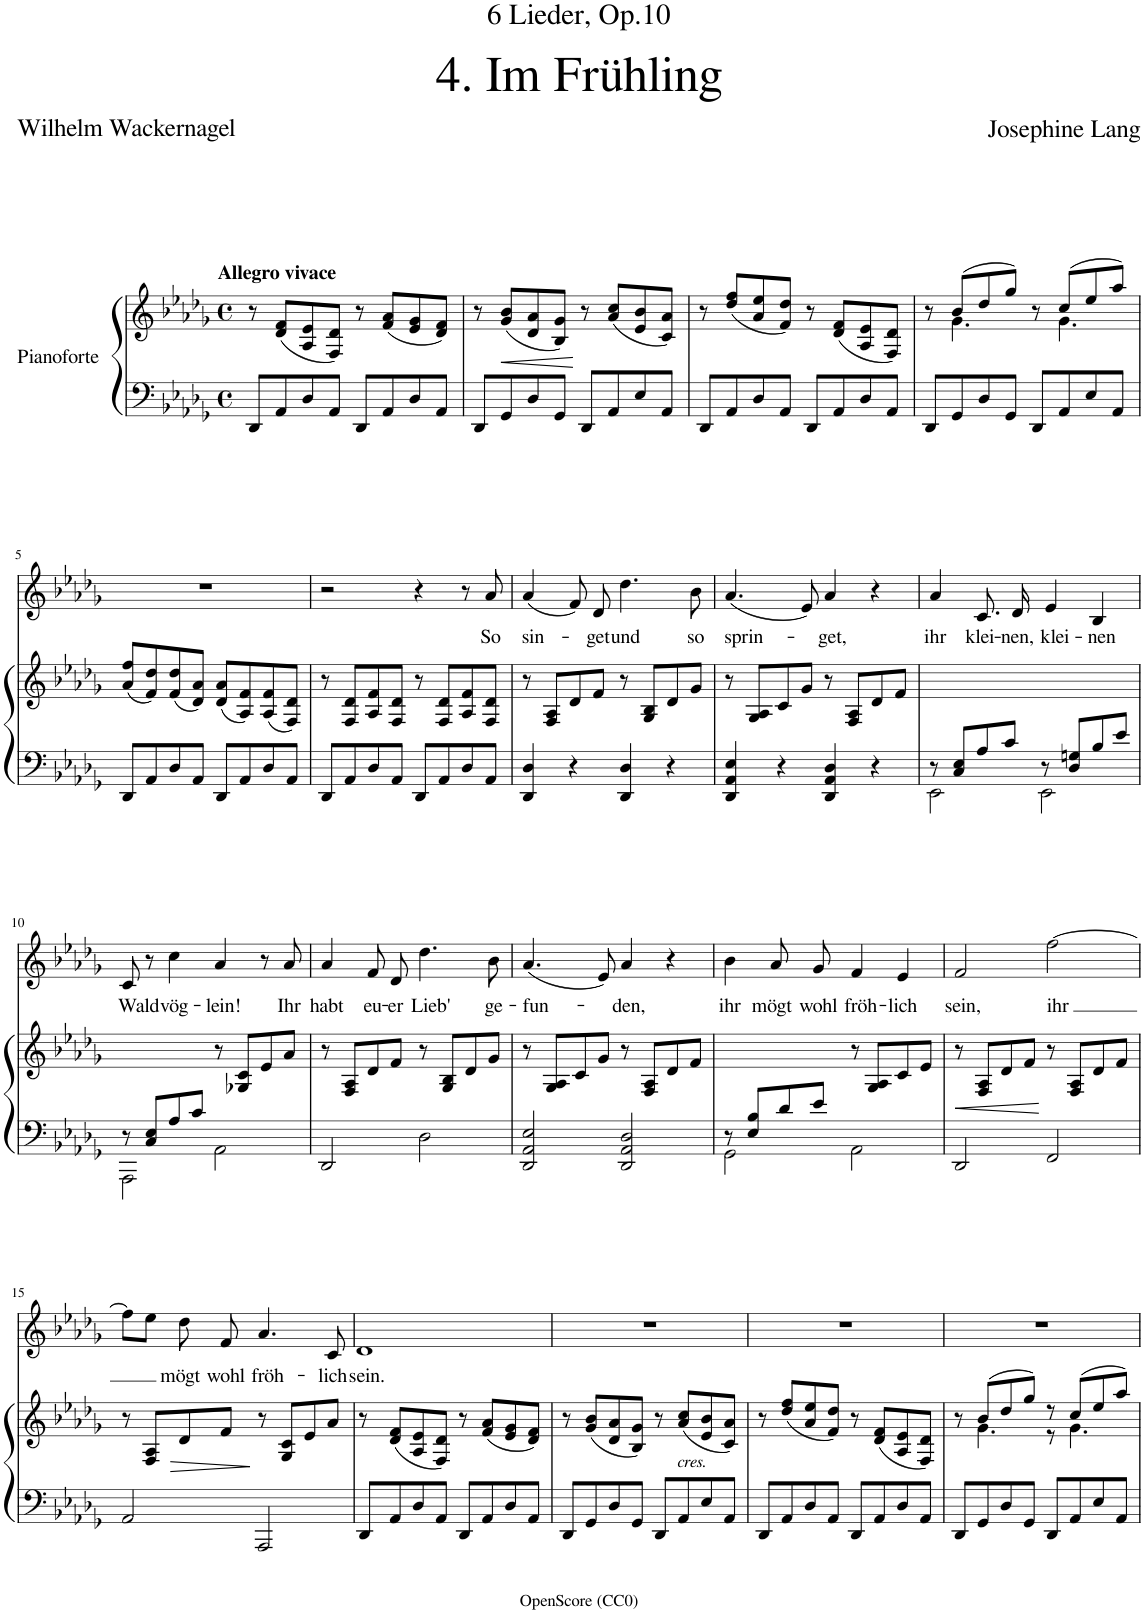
**kern	**kern	**dynam	**kern	**text
*part2	*part2	*part2	*part1	*part1
*staff3	*staff2	*staff2/3	*staff1	*staff1
*I"Pianoforte	*	*	*I"Singstimme Voice	*
*I'Pno	*	*	*	*
*clefF4	*clefG2	*	*clefG2	*
*k[b-e-a-d-g-]	*k[b-e-a-d-g-]	*	*k[b-e-a-d-g-]	*
*M4/4	*M4/4	*	*M4/4	*
*met(c)	*met(c)	*	*met(c)	*
=1	=1	=1	=1	=1
!	!	!	!LO:TX:a:B:t=Allegro vivace	!
8DD-/L	8r	.	1r	.
8AA-/	(8d-/ 8f/L	.	.	.
8D-/	8A-/ 8e-/	.	.	.
8AA-/J	8F/ 8d-/J)	.	.	.
8DD-/L	8r	.	.	.
8AA-/	(8f/ 8a-/L	.	.	.
8D-/	8e-/ 8g-/	.	.	.
8AA-/J	8d-/ 8f/J)	.	.	.
=2	=2	=2	=2	=2
8DD-/L	8r	.	1r	.
!	!	!LO:HP:b	!	!
8GG-/	(8g-/ 8b-/L	<	.	.
8D-/	8d-/ 8a-/	.	.	.
8GG-/J	8B-/ 8g-/J)	.	.	.
8DD-/L	8r	[	.	.
8AA-/	(8a-/ 8cc/L	.	.	.
8E-/	8e-/ 8b-/	.	.	.
8AA-/J	8c/ 8a-/J)	.	.	.
=3	=3	=3	=3	=3
8DD-/L	8r	.	1r	.
8AA-/	(8dd-/ 8ff/L	.	.	.
8D-/	8a-/ 8ee-/	.	.	.
8AA-/J	8f/ 8dd-/J)	.	.	.
8DD-/L	8r	.	.	.
8AA-/	(8d-/ 8f/L	.	.	.
8D-/	8A-/ 8e-/	.	.	.
8AA-/J	8F/ 8d-/J)	.	.	.
=4	=4	=4	=4	=4
*	*^	*	*	*
8DD-/L	8r	8ryy	.	1r	.
8GG-/	(8b-/L	4.g-\	.	.	.
8D-/	8dd-/	.	.	.	.
8GG-/J	8gg-/J)	.	.	.	.
8DD-/L	8r	8ryy	.	.	.
8AA-/	(8cc/L	4.g-\	.	.	.
8E-/	8ee-/	.	.	.	.
8AA-/J	8aa-/J)	.	.	.	.
*	*v	*v	*	*	*
!!LO:LB:g=z
=5	=5	=5	=5	=5
8DD-/L	(8a-/ 8ff/L	.	1r	.
8AA-/	8f/ 8dd-/)	.	.	.
8D-/	(8f/ 8dd-/	.	.	.
8AA-/J	8d-/ 8a-/J)	.	.	.
8DD-/L	(8d-/ 8a-/L	.	.	.
8AA-/	8A-/ 8f/)	.	.	.
8D-/	(8A-/ 8f/	.	.	.
8AA-/J	8F/ 8d-/J)	.	.	.
=6	=6	=6	=6	=6
8DD-/L	8r	.	2r	.
8AA-/	8F/ 8d-/L	.	.	.
8D-/	8A-/ 8f/	.	.	.
8AA-/J	8F/ 8d-/J	.	.	.
8DD-/L	8r	.	4r	.
8AA-/	8F/ 8d-/L	.	.	.
8D-/	8A-/ 8f/	.	8r	.
!	!	!	!	!LO:LY:b
8AA-/J	8F/ 8d-/J	.	8a-/	So
=7	=7	=7	=7	=7
!	!	!	!	!LO:LY:b
4DD-/ 4D-/	8r	.	(4a-/	sin-
.	8F/ 8A-/L	.	.	.
4r	8d-/	.	8f/)	.
!	!	!	!	!LO:LY:b
.	8f/J	.	8d-/	-get
!	!	!	!	!LO:LY:b
4DD-/ 4D-/	8r	.	4.dd-\	und
.	8G-/ 8B-/L	.	.	.
4r	8d-/	.	.	.
!	!	!	!	!LO:LY:b
.	8g-/J	.	8b-\	so
=8	=8	=8	=8	=8
!	!	!	!	!LO:LY:b
4DD-/ 4AA-/ 4E-/	8r	.	(4.a-/	sprin-
.	8G-/ 8A-/L	.	.	.
4r	8c/	.	.	.
.	8g-/J	.	8e-/)	.
!	!	!	!	!LO:LY:b
4DD-/ 4AA-/ 4D-/	8r	.	4a-/	-get,
.	8F/ 8A-/L	.	.	.
4r	8d-/	.	4r	.
.	8f/J	.	.	.
=9	=9	=9	=9	=9
*^	*	*	*	*
!	!	!	!	!	!LO:LY:b
8ryy	2EE-\	8r	.	4a-/	ihr
8C/ 8E-/L	.	4.ryy	.	.	.
!	!	!	!	!	!LO:LY:b
8A-/	.	.	.	8.c/	klei-
8c/J	.	.	.	.	.
!	!	!	!	!	!LO:LY:b
.	.	.	.	16d-/	-nen,
!	!	!	!	!	!LO:LY:b
8ryy	2EE-\	8r	.	4e-/	klei-
8D-/ 8Gn/L	.	4.ryy	.	.	.
!	!	!	!	!	!LO:LY:b
8B-/	.	.	.	4B-/	-nen
8e-/J	.	.	.	.	.
!!LO:LB:g=z
=10	=10	=10	=10	=10	=10
!	!	!	!	!	!LO:LY:b
8ryy	2AAA-\	8r	.	8c/	Wald-
8C/ 8E-/L	.	4.ryy	.	8r	.
!	!	!	!	!	!LO:LY:b
8A-/	.	.	.	4cc\	-vög-
8c/J	.	.	.	.	.
!	!	!	!	!	!LO:LY:b
2ryy	2AA-\	8r	.	4a-/	-lein!
.	.	8G-X/ 8c/L	.	.	.
.	.	8e-/	.	8r	.
!	!	!	!	!	!LO:LY:b
.	.	8a-/J	.	8a-/	Ihr
*v	*v	*	*	*	*
=11	=11	=11	=11	=11
!	!	!	!	!LO:LY:b
2DD-/	8r	.	4a-/	habt
.	8F/ 8A-/L	.	.	.
!	!	!	!	!LO:LY:b
.	8d-/	.	8f/	eu-
!	!	!	!	!LO:LY:b
.	8f/J	.	8d-/	-er
!	!	!	!	!LO:LY:b
2D-\	8r	.	4.dd-\	Lieb'
.	8G-/ 8B-/L	.	.	.
.	8d-/	.	.	.
!	!	!	!	!LO:LY:b
.	8g-/J	.	8b-\	ge-
=12	=12	=12	=12	=12
!	!	!	!	!LO:LY:b
2DD-/ 2AA-/ 2E-/	8r	.	(4.a-/	-fun-
.	8G-/ 8A-/L	.	.	.
.	8c/	.	.	.
.	8g-/J	.	8e-/)	.
!	!	!	!	!LO:LY:b
2DD-/ 2AA-/ 2D-/	8r	.	4a-/	-den,
.	8F/ 8A-/L	.	.	.
.	8d-/	.	4r	.
.	8f/J	.	.	.
=13	=13	=13	=13	=13
*^	*	*	*	*
!	!	!	!	!	!LO:LY:b
8ryy	2GG-\	8r	.	4b-\	ihr
8E-/ 8B-/L	.	4.ryy	.	.	.
!	!	!	!	!	!LO:LY:b
8d-/	.	.	.	8a-/	mögt
!	!	!	!	!	!LO:LY:b
8e-/J	.	.	.	8g-/	wohl
!	!	!	!	!	!LO:LY:b
2ryy	2AA-\	8r	.	4f/	fröh-
.	.	8G-/ 8A-/L	.	.	.
!	!	!	!	!	!LO:LY:b
.	.	8c/	.	4e-/	-lich
.	.	8e-/J	.	.	.
*v	*v	*	*	*	*
=14	=14	=14	=14	=14
!	!	!LO:HP:b	!	!LO:LY:b
2DD-/	8r	<	2f/	sein,
.	8F/ 8A-/L	.	.	.
.	8d-/	.	.	.
.	8f/J	.	.	.
!	!	!	!	!LO:LY:b
2FF/	8r	[	[2ff\	ihr
.	8F/ 8A-/L	.	.	.
.	8d-/	.	.	.
.	8f/J	.	.	.
!!LO:LB:g=z
=15	=15	=15	=15	=15
2AA-/	8r	.	8ff\L]	.
!	!	!LO:HP:b	!	!
.	8F/ 8A-/L	>	8ee-\J	.
!	!	!	!	!LO:LY:b
.	8d-/	.	8dd-\	mögt
!	!	!	!	!LO:LY:b
.	8f/J	.	8f/	wohl
!	!	!	!	!LO:LY:b
2AAA-/	8r	]	4.a-/	fröh-
.	8G-/ 8c/L	.	.	.
.	8e-/	.	.	.
!	!	!	!	!LO:LY:b
.	8a-/J	.	8c/	-lich
=16	=16	=16	=16	=16
!	!	!	!	!LO:LY:b
8DD-/L	8r	.	1d-	sein.
8AA-/	(8d-/ 8f/L	.	.	.
8D-/	8A-/ 8e-/	.	.	.
8AA-/J	8F/ 8d-/J)	.	.	.
8DD-/L	8r	.	.	.
8AA-/	(8f/ 8a-/L	.	.	.
8D-/	8e-/ 8g-/	.	.	.
8AA-/J	8d-/ 8f/J)	.	.	.
=17	=17	=17	=17	=17
8DD-/L	8r	.	1r	.
8GG-/	(8g-/ 8b-/L	.	.	.
8D-/	8d-/ 8a-/	.	.	.
8GG-/J	8B-/ 8g-/J)	.	.	.
8DD-/L	8r	.	.	.
!	!LO:TX:b:i:t=cres.	!	!	!
8AA-/	(8a-/ 8cc/L	.	.	.
8E-/	8e-/ 8b-/	.	.	.
8AA-/J	8c/ 8a-/J)	.	.	.
=18	=18	=18	=18	=18
8DD-/L	8r	.	1r	.
8AA-/	(8dd-/ 8ff/L	.	.	.
8D-/	8a-/ 8ee-/	.	.	.
8AA-/J	8f/ 8dd-/J)	.	.	.
8DD-/L	8r	.	.	.
8AA-/	(8d-/ 8f/L	.	.	.
8D-/	8A-/ 8e-/	.	.	.
8AA-/J	8F/ 8d-/J)	.	.	.
=19	=19	=19	=19	=19
*	*^	*	*	*
8DD-/L	8r	8ryy	.	1r	.
8GG-/	(8b-/L	4.g-\	.	.	.
8D-/	8dd-/	.	.	.	.
8GG-/J	8gg-/J)	.	.	.	.
8DD-/L	8r	8r	.	.	.
8AA-/	(8cc/L	4.g-\	.	.	.
8E-/	8ee-/	.	.	.	.
8AA-/J	8aa-/J)	.	.	.	.
*	*v	*v	*	*	*
=	=	=	=	=
*-	*-	*-	*-	*-
